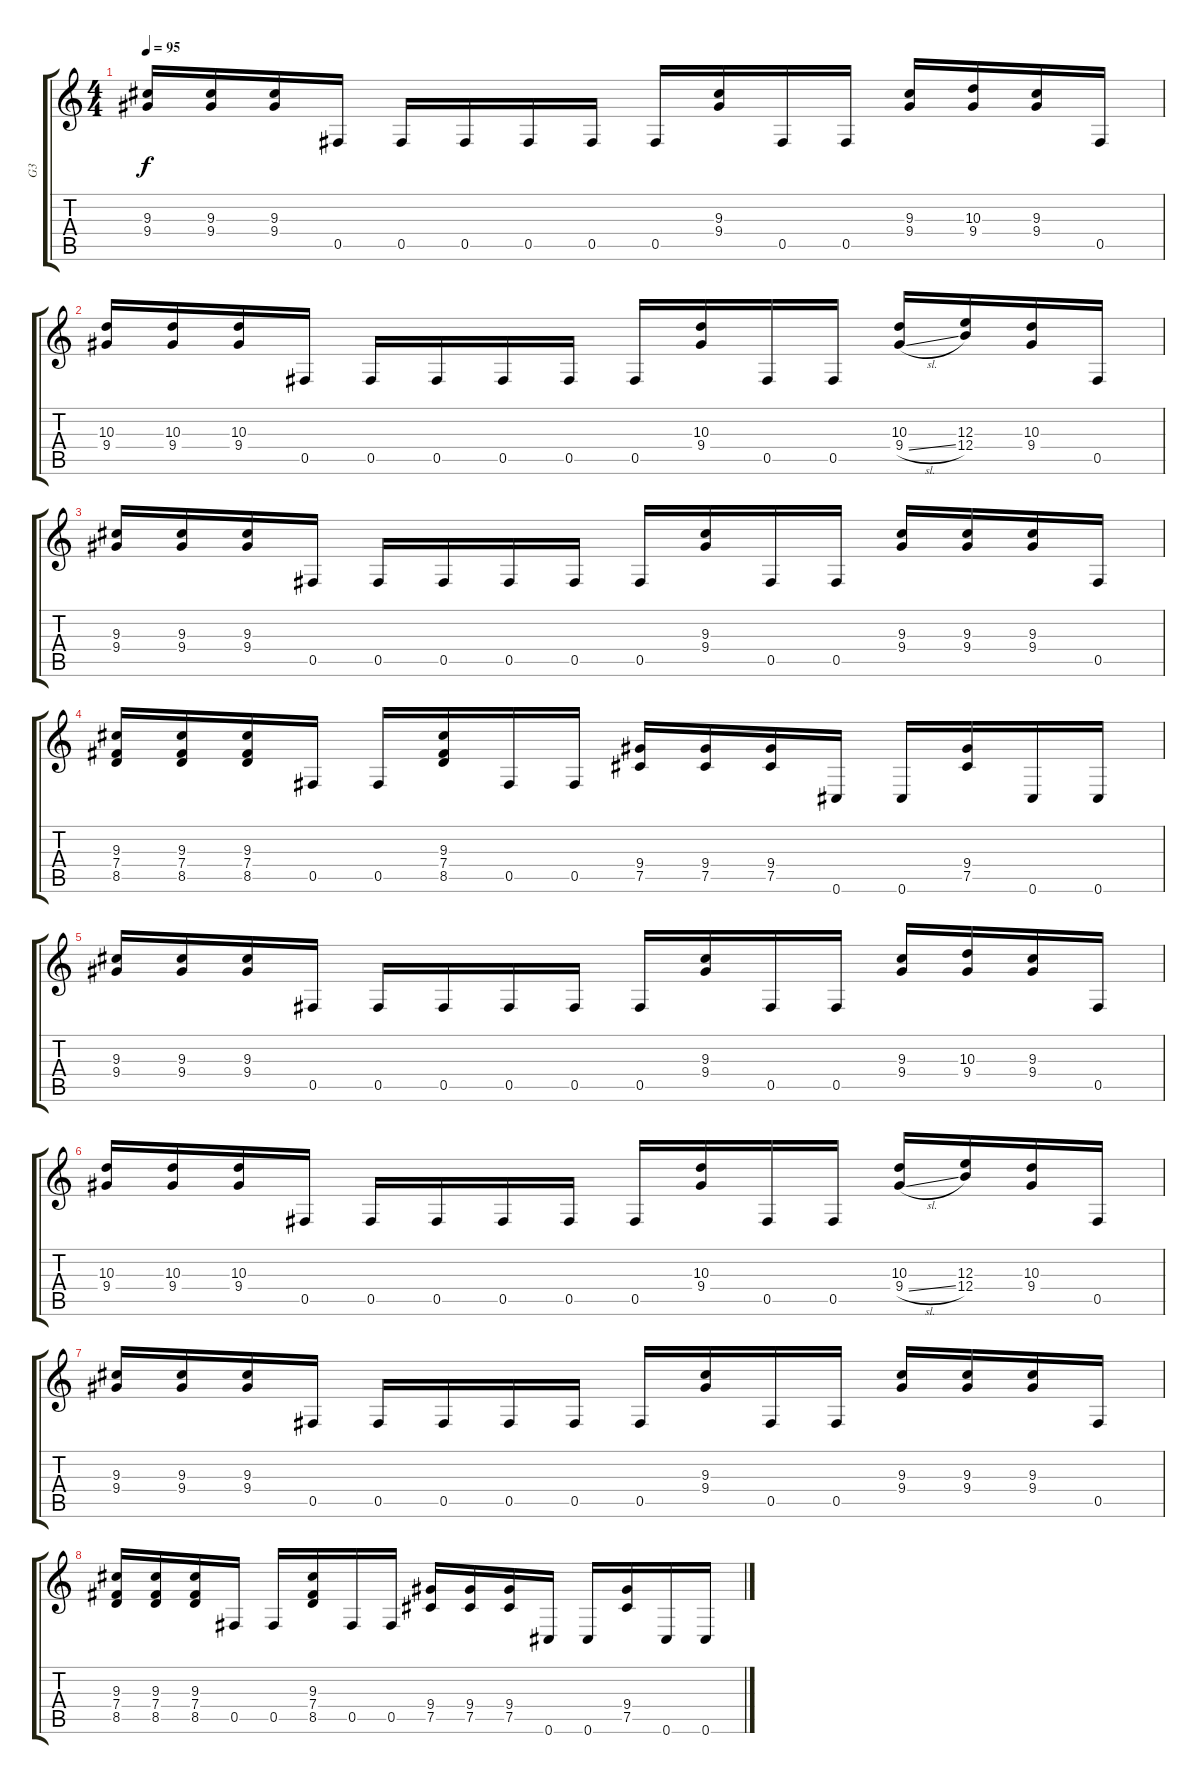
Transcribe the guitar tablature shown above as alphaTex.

\track ("G3" "G3") {instrument distortionguitar}
\staff {score tabs}
\tuning (Db4 Ab3 E3 B2 Gb2 Db2) {hide}
\ts (4 4)
\tempo 95
\clef g2
\ks c
(9.3 9.4).16{dy f} (9.3 9.4).16 (9.3 9.4).16 0.5.16 0.5.16 0.5.16 0.5.16 0.5.16 0.5.16 (9.3 9.4).16 0.5.16 0.5.16 (9.3 9.4).16 (10.3 9.4).16 (9.3 9.4).16 0.5.16 |
(10.3 9.4).16 (10.3 9.4).16 (10.3 9.4).16 0.5.16 0.5.16 0.5.16 0.5.16 0.5.16 0.5.16 (10.3 9.4).16 0.5.16 0.5.16 (10.3 9.4{sl}).16 (12.3 12.4).16 (10.3 9.4).16 0.5.16 |
(9.3 9.4).16 (9.3 9.4).16 (9.3 9.4).16 0.5.16 0.5.16 0.5.16 0.5.16 0.5.16 0.5.16 (9.3 9.4).16 0.5.16 0.5.16 (9.3 9.4).16 (9.3 9.4).16 (9.3 9.4).16 0.5.16 |
(9.3 7.4 8.5).16 (9.3 7.4 8.5).16 (9.3 7.4 8.5).16 0.5.16 0.5.16 (9.3 7.4 8.5).16 0.5.16 0.5.16 (9.4 7.5).16 (9.4 7.5).16 (9.4 7.5).16 0.6.16 0.6.16 (9.4 7.5).16 0.6.16 0.6.16 |
(9.3 9.4).16 (9.3 9.4).16 (9.3 9.4).16 0.5.16 0.5.16 0.5.16 0.5.16 0.5.16 0.5.16 (9.3 9.4).16 0.5.16 0.5.16 (9.3 9.4).16 (10.3 9.4).16 (9.3 9.4).16 0.5.16 |
(10.3 9.4).16 (10.3 9.4).16 (10.3 9.4).16 0.5.16 0.5.16 0.5.16 0.5.16 0.5.16 0.5.16 (10.3 9.4).16 0.5.16 0.5.16 (10.3 9.4{sl}).16 (12.3 12.4).16 (10.3 9.4).16 0.5.16 |
(9.3 9.4).16 (9.3 9.4).16 (9.3 9.4).16 0.5.16 0.5.16 0.5.16 0.5.16 0.5.16 0.5.16 (9.3 9.4).16 0.5.16 0.5.16 (9.3 9.4).16 (9.3 9.4).16 (9.3 9.4).16 0.5.16 |
(9.3 7.4 8.5).16 (9.3 7.4 8.5).16 (9.3 7.4 8.5).16 0.5.16 0.5.16 (9.3 7.4 8.5).16 0.5.16 0.5.16 (9.4 7.5).16 (9.4 7.5).16 (9.4 7.5).16 0.6.16 0.6.16 (9.4 7.5).16 0.6.16 0.6.16
